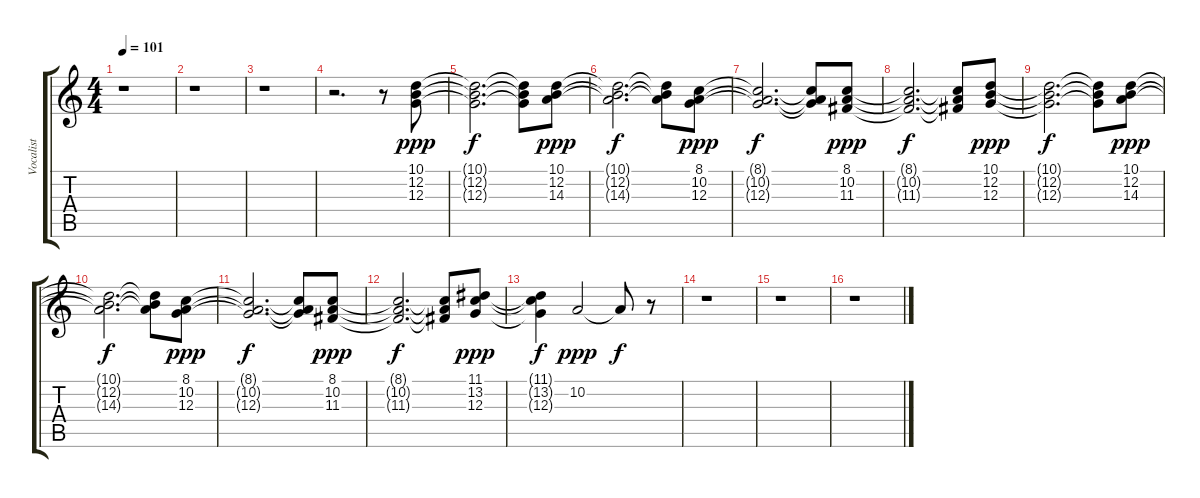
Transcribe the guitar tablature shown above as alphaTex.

\track ("Vocalist" "Vocalist") {instrument acousticgrandpiano}
\staff {score tabs}
\tuning (E4 B3 G3 D3 A2 E2) {hide}
\ts (4 4)
\tempo 101
\clef g2
\ks c
r.1{dy ppp} |
r.1 |
r.1 |
r.2{d} r.8 (10.1 12.2 12.3).8 |
(10.1{t} 12.2{t} 12.3{t}).2{d dy f} (10.1{t} 12.2{t} 12.3{t}).8 (10.1 12.2 14.3).8{dy ppp} |
(10.1{t} 12.2{t} 14.3{t}).2{d dy f} (10.1{t} 12.2{t} 14.3{t}).8 (8.1 10.2 12.3).8{dy ppp} |
(8.1{t} 10.2{t} 12.3{t}).2{d dy f} (8.1{t} 10.2{t} 12.3{t}).8 (8.1 10.2 11.3).8{dy ppp} |
(8.1{t} 10.2{t} 11.3{t}).2{d dy f} (8.1{t} 10.2{t} 11.3{t}).8 (10.1 12.2 12.3).8{dy ppp} |
(10.1{t} 12.2{t} 12.3{t}).2{d dy f} (10.1{t} 12.2{t} 12.3{t}).8 (10.1 12.2 14.3).8{dy ppp} |
(10.1{t} 12.2{t} 14.3{t}).2{d dy f} (10.1{t} 12.2{t} 14.3{t}).8 (8.1 10.2 12.3).8{dy ppp} |
(8.1{t} 10.2{t} 12.3{t}).2{d dy f} (8.1{t} 10.2{t} 12.3{t}).8 (8.1 10.2 11.3).8{dy ppp} |
(8.1{t} 10.2{t} 11.3{t}).2{d dy f} (8.1{t} 10.2{t} 11.3{t}).8 (11.1 13.2 12.3).8{dy ppp} |
(11.1{t} 13.2{t} 12.3{t}).4{dy f} 10.2.2{dy ppp} 10.2{t}.8{dy f} r.8 |
r.1 |
r.1 |
r.1
